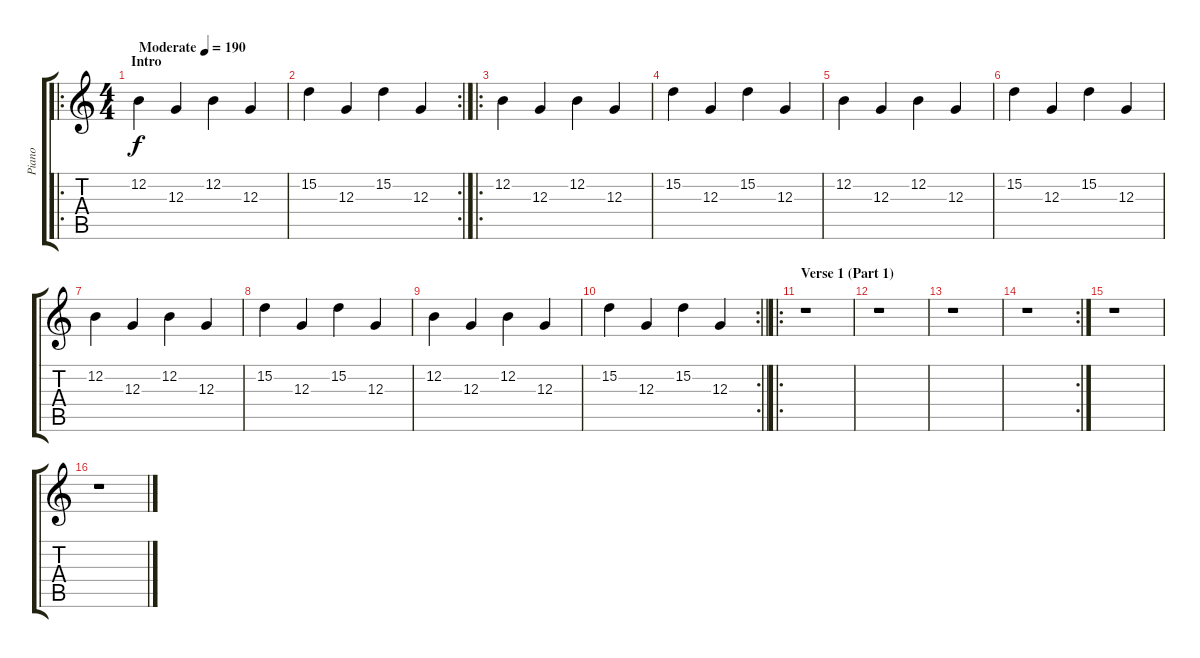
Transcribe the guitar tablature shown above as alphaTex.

\track ("Piano" "Piano") {instrument electricgrandpiano}
\staff {score tabs}
\tuning (E4 B3 G3 D3 A2 E2) {hide}
\ro
\ts (4 4)
\section ("" "Intro")
\tempo (190 "Moderate")
\clef g2
\ks c
12.2.4{dy f instrument electricgrandpiano} 12.3.4 12.2.4 12.3.4 |
\rc 2
15.2.4 12.3.4 15.2.4 12.3.4 |
\ro
12.2.4 12.3.4 12.2.4 12.3.4 |
15.2.4 12.3.4 15.2.4 12.3.4 |
12.2.4 12.3.4 12.2.4 12.3.4 |
15.2.4 12.3.4 15.2.4 12.3.4 |
12.2.4 12.3.4 12.2.4 12.3.4 |
15.2.4 12.3.4 15.2.4 12.3.4 |
12.2.4 12.3.4 12.2.4 12.3.4 |
\rc 2
\barLineRight lightlight
15.2.4 12.3.4 15.2.4 12.3.4 |
\ro
\section ("" "Verse 1 (Part 1)")
r.1 |
r.1 |
r.1 |
\rc 2
r.1 |
r.1 |
r.1
